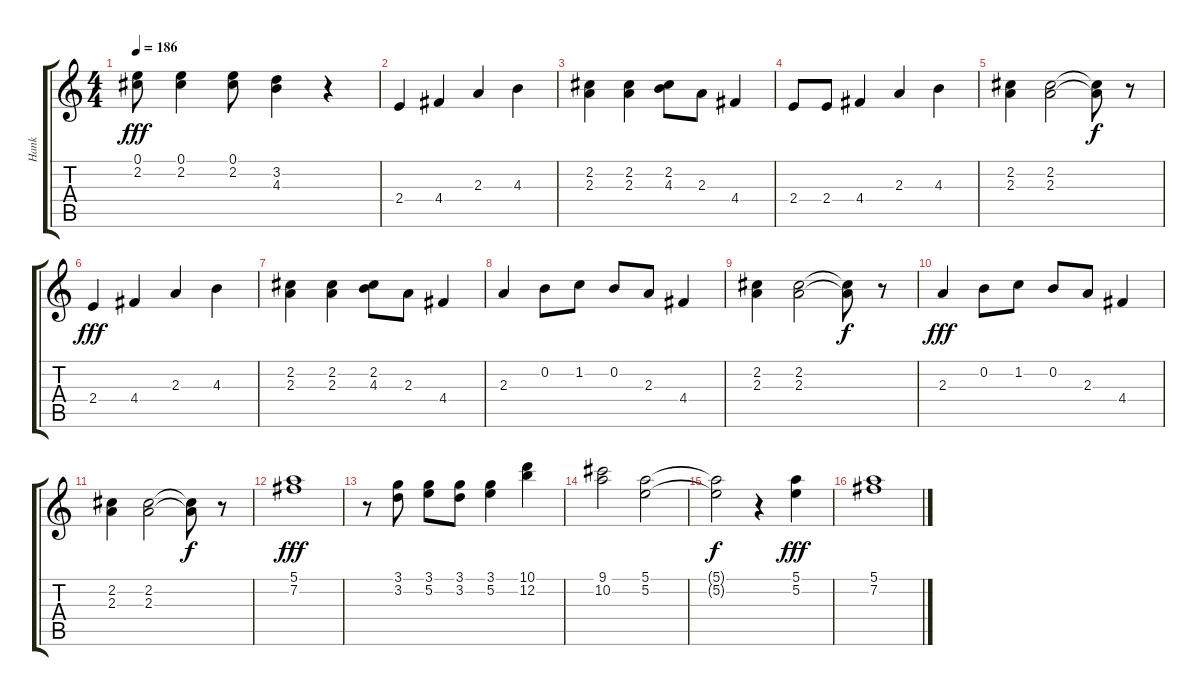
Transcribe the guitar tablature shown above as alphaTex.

\track ("Hank" "Hank") {instrument electricguitarjazz}
\staff {score tabs}
\tuning (E4 B3 G3 D3 A2 E2) {hide}
\ts (4 4)
\tempo 186
\clef g2
\ks c
(0.1 2.2).8{dy fff} (0.1 2.2).4 (0.1 2.2).8 (3.2 4.3).4 r.4 |
2.4.4{volume 16 instrument electricguitarjazz} 4.4.4 2.3.4 4.3.4 |
(2.2 2.3).4 (2.2 2.3).4 (2.2 4.3).8 2.3.8 4.4.4 |
2.4.8 2.4.8 4.4.4 2.3.4 4.3.4 |
(2.2 2.3).4 (2.2 2.3).2 (2.2{t} 2.3{t}).8{dy f} r.8 |
2.4.4{dy fff} 4.4.4 2.3.4 4.3.4 |
(2.2 2.3).4 (2.2 2.3).4 (2.2 4.3).8 2.3.8 4.4.4 |
2.3.4 0.2.8 1.2.8 0.2.8 2.3.8 4.4.4 |
(2.2 2.3).4 (2.2 2.3).2 (2.2{t} 2.3{t}).8{dy f} r.8 |
2.3.4{dy fff} 0.2.8 1.2.8 0.2.8 2.3.8 4.4.4 |
(2.2 2.3).4 (2.2 2.3).2 (2.2{t} 2.3{t}).8{dy f} r.8 |
(5.1 7.2).1{dy fff} |
r.8 (3.1 3.2).8 (3.1 5.2).8 (3.1 3.2).8 (3.1 5.2).4 (10.1 12.2).4 |
(9.1 10.2).2 (5.1 5.2).2 |
(5.1{t} 5.2{t}).2{dy f} r.4 (5.1 5.2).4{dy fff} |
(5.1 7.2).1
